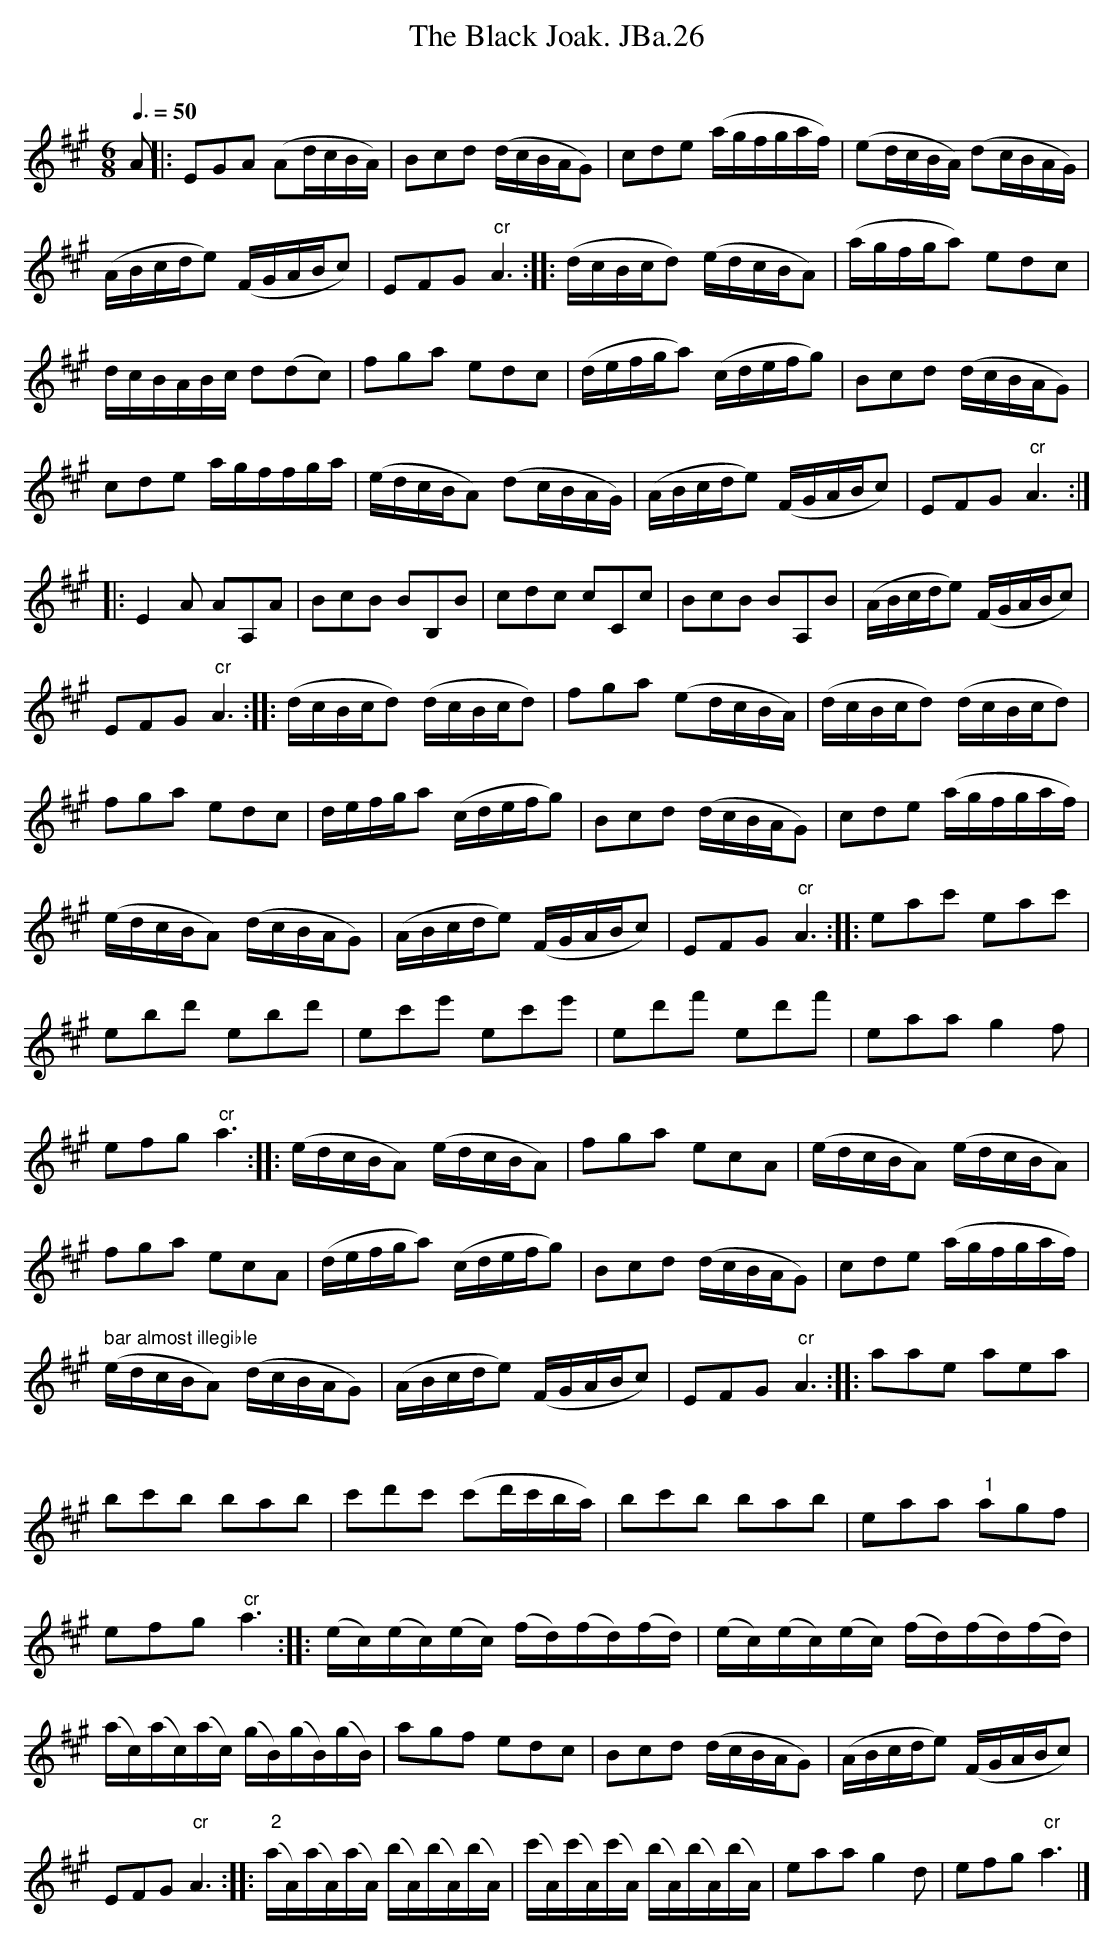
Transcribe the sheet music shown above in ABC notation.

X:1
T:Black Joak. JBa.26, The
M:6/8
L:1/8
Q:3/8=50
O:
K:A major
A||:EGA (Ad/c/B/A/)|Bcd (d/c/B/A/G)|cde (a/g/f/g/a/f/)|\
(ed/c/B/A/) (dc/B/A/G/)|\
(A/B/c/d/e) (F/G/A/B/c)|EFG " cr"A3::(d/c/B/c/d) (e/d/c/B/A)|\
(a/g/f/g/a) edc|d/c/B/A/B/c/ d(dc)|fga edc|\
(d/e/f/g/a) (c/d/e/f/g)|\
Bcd (d/c/B/A/G)|cde a/g/f/f/g/a/|(e/d/c/B/A) (dc/B/A/G/)|\
(A/B/c/d/e) (F/G/A/B/c)|EFG " cr"A3::\
E2A AA,A|BcB BB,B|cdc cCc|BcB BA,B\
|(A/B/c/d/e) (F/G/A/B/c)|EFG " cr"A3::\
(d/c/B/c/d) (d/c/B/c/d)|fga (ed/c/B/A/)|(d/c/B/c/d) (d/c/B/c/d)|\
fga edc|d/e/f/g/a (c/d/e/f/g)|\
Bcd (d/c/B/A/G)|cde (a/g/f/g/a/f/)|\
(e/d/c/B/A) (d/c/B/A/G)|(A/B/c/d/e) (F/G/A/B/c)|EFG " cr"A3::\
eac' eac'|ebd' ebd'|ec'e' ec'e'|ed'f' ed'f'|eaa g2f|\
efg " cr"a3::\
(e/d/c/B/A) (e/d/c/B/A)|fga ecA|\
(e/d/c/B/A) (e/d/c/B/A)|fga ecA|\
(d/e/f/g/a) (c/d/e/f/g)|Bcd (d/c/B/A/G)|cde (a/g/f/g/a/f/)|\
" bar almost illegible"\
(e/d/c/B/A) (d/c/B/A/G)|(A/B/c/d/e) (F/G/A/B/c)|EFG " cr"A3::\
aae aea|bc'b bab|c'd'c' (c'd'/c'/b/a/)|bc'b bab|eaa " 1" agf|\
efg " cr"a3::(e/c/)(e/c/)(e/c/) (f/d/)(f/d/)(f/d/)|\
(e/c/)(e/c/)(e/c/) (f/d/)(f/d/)(f/d/)|\
(a/c/)(a/c/)(a/c/) (g/B/)(g/B/)(g/B/)|agf edc|\
Bcd (d/c/B/A/G)|(A/B/c/d/e)( F/G/A/B/c)|\
EFG " cr"A3::" 2" (a/A/)(a/A/)(a/A/) (b/A/)(b/A/)(b/A/)|\
(c'/A/)(c'/A/)(c'/A/) (b/A/)(b/A/)(b/A/)|eaa g2d|efg " cr"a3|]
